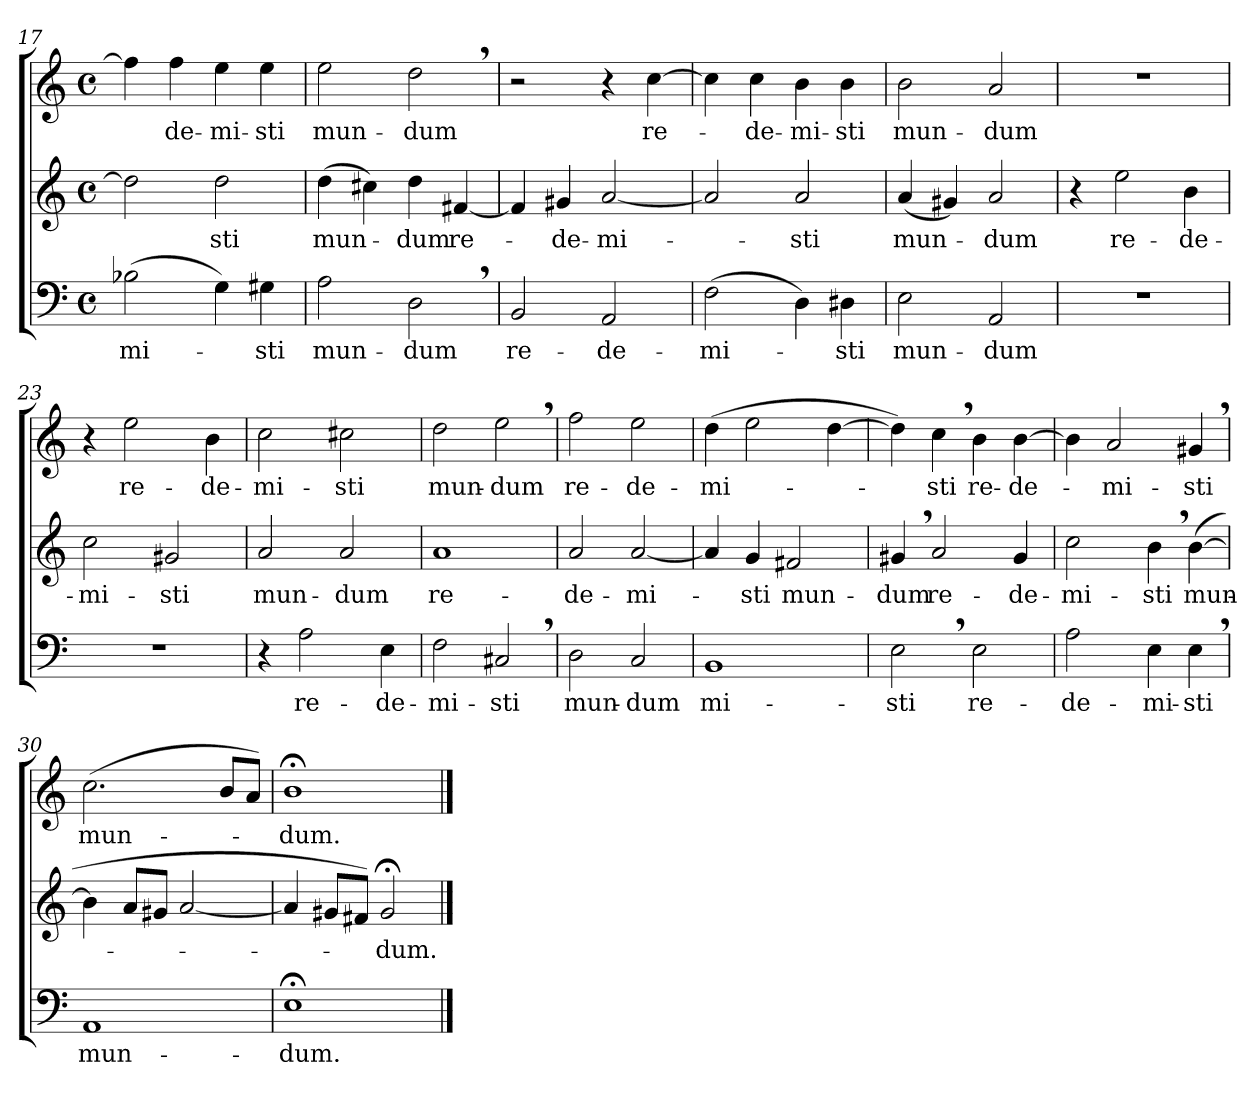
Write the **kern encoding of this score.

**kern	**text	**kern	**text	**kern	**text
*part3	*part3	*part2	*part2	*part1	*part1
*staff3	*staff3	*staff2	*staff2	*staff1	*staff1
*clefF4	*	*clefG2	*	*clefG2	*
*k[]	*	*k[]	*	*k[]	*
*C:	*	*C:	*	*C:	*
*M4/4	*	*M4/4	*	*M4/4	*
*met(c)	*	*met(c)	*	*met(c)	*
=17	=17	=17	=17	=17	=17
(2B-X\	-mi-	2dd\]	.	4ff\]	.
.	.	.	.	4ff\	-de-
4G\)	.	2dd\	-sti	4ee\	-mi-
4G#X\	-sti	.	.	4ee\	-sti
=18	=18	=18	=18	=18	=18
2A\	mun-	(4dd\	mun-	2ee\	mun-
.	.	4cc#X\)	.	.	.
2D,>\	-dum	4dd\	-dum	2dd,>\	-dum
.	.	[4f#X/	re-	.	.
=19	=19	=19	=19	=19	=19
2BB/	re-	4f#/]	.	2r	.
.	.	4g#X/	-de-	.	.
2AA/	-de-	[2a/	-mi-	4r	.
.	.	.	.	[4cc\	re-
=20	=20	=20	=20	=20	=20
(2F\	-mi-	2a/]	.	4cc\]	.
.	.	.	.	4cc\	-de-
4D\)	.	2a/	-sti	4b\	-mi-
4D#X\	-sti	.	.	4b\	-sti
!!LO:LB:g=z
=21	=21	=21	=21	=21	=21
2E\	mun-	(4a/	mun-	2b\	mun-
.	.	4g#X/)	.	.	.
2AA/	-dum	2a/	-dum	2a/	-dum
=22	=22	=22	=22	=22	=22
1r	.	4r	.	1r	.
.	.	2ee\	re-	.	.
.	.	4b\	-de-	.	.
=23	=23	=23	=23	=23	=23
1r	.	2cc\	-mi-	4r	.
.	.	.	.	2ee\	re-
.	.	2g#X/	-sti	.	.
.	.	.	.	4b\	-de-
=24	=24	=24	=24	=24	=24
4r	.	2a/	mun-	2cc\	-mi-
2A\	re-	.	.	.	.
.	.	2a/	-dum	2cc#X\	-sti
4E\	-de-	.	.	.	.
=25	=25	=25	=25	=25	=25
2F\	-mi-	1a	re-	2dd\	mun-
2C#X,>/	-sti	.	.	2ee,>\	-dum
=26	=26	=26	=26	=26	=26
2D\	mun-	2a/	-de-	2ff\	re-
2C/	-dum	[2a/	-mi-	2ee\	-de-
!!LO:LB:g=z
=27	=27	=27	=27	=27	=27
1BB	mi-	4a/]	.	(4dd\	-mi-
.	.	4g/	-sti	2ee\	.
.	.	2f#X/	mun-	.	.
.	.	.	.	[4dd\	.
=28	=28	=28	=28	=28	=28
2E,>\	-sti	4g#X,>/	-dum	4dd\])	.
.	.	2a/	re-	4cc,>\	-sti
2E\	re-	.	.	4b\	re-
.	.	4g#/	-de-	[4b\	-de-
=29	=29	=29	=29	=29	=29
2A\	-de-	2cc\	-mi-	4b\]	.
.	.	.	.	2a/	-mi-
4E\	-mi-	4b,>\	-sti	.	.
4E,>\	-sti	([4b\	mun-	4g#X,>/	-sti
=30	=30	=30	=30	=30	=30
1AA	mun-	4b\]	.	(2.cc\	mun-
.	.	8a/L	.	.	.
.	.	8g#X/J	.	.	.
.	.	[2a/	.	.	.
.	.	.	.	8b/L	.
.	.	.	.	8a/J)	.
=31	=31	=31	=31	=31	=31
1E;<	-dum.	4a/]	.	1b;<	-dum.
.	.	8g#X/L	.	.	.
.	.	8f#X/J)	.	.	.
.	.	2g#;</	-dum.	.	.
==	==	==	==	==	==
*-	*-	*-	*-	*-	*-
